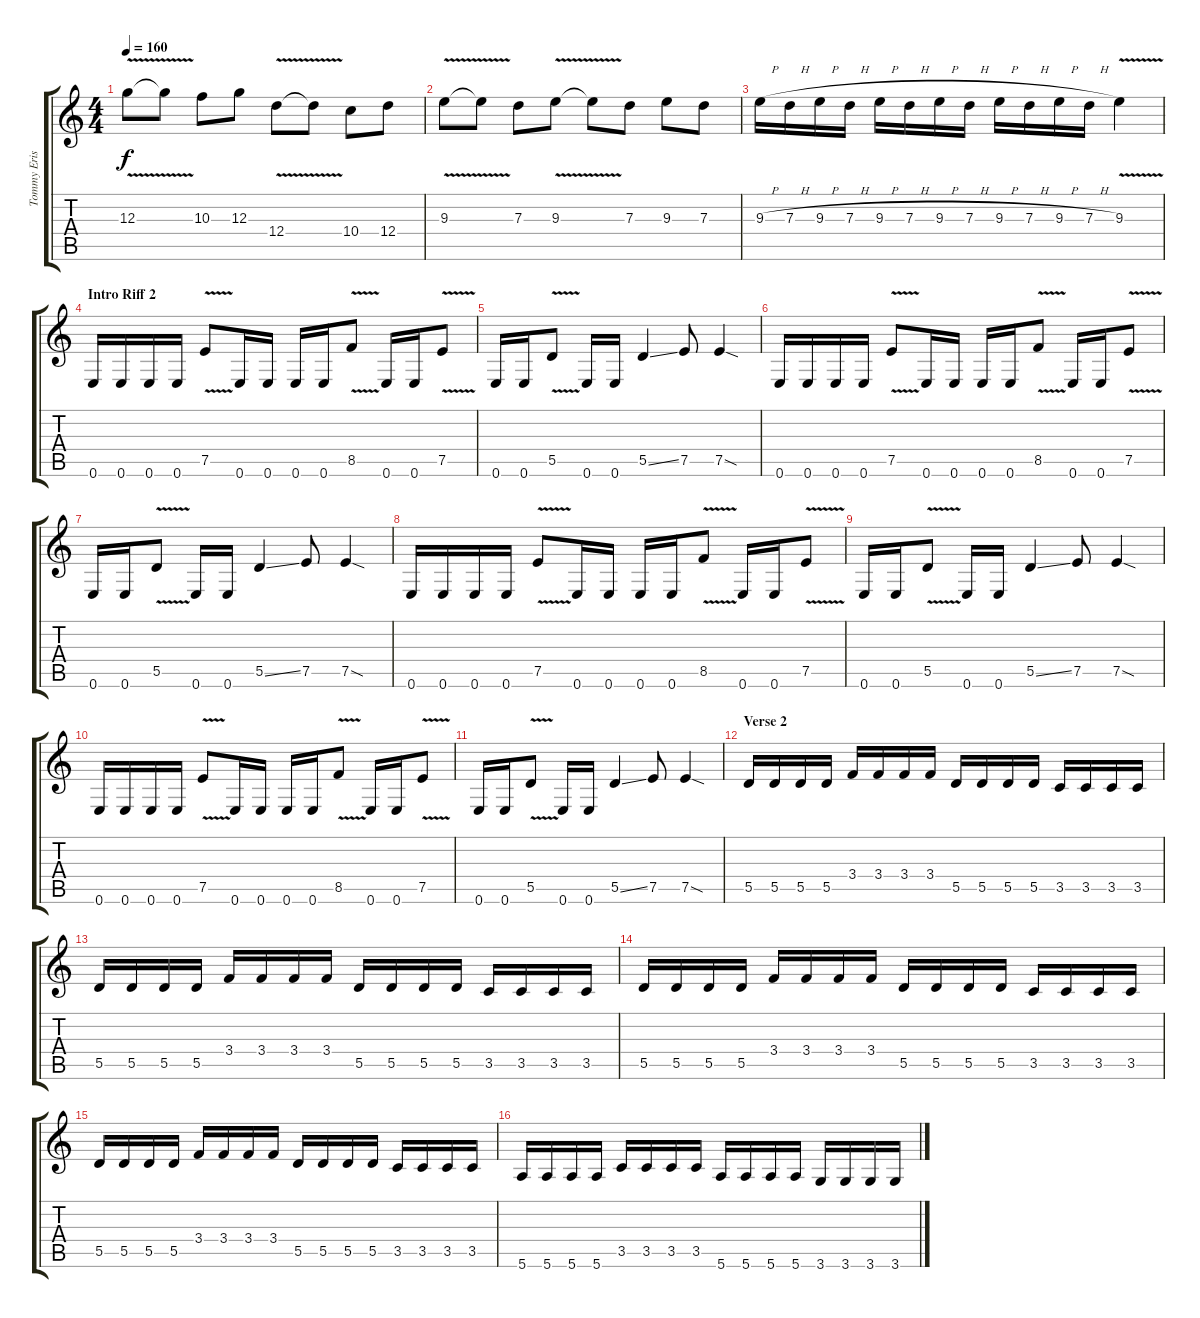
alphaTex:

\track ("Tommy Erisson" "Tommy Eris") {instrument overdrivenguitar}
\staff {score tabs}
\tuning (E4 B3 G3 D3 A2 E2) {hide}
\ts (4 4)
\tempo 160
\clef g2
\ks c
12.3{v}.8{dy f} 12.3{t}.8 10.3.8 12.3.8 12.4{v}.8 12.4{t}.8 10.4.8 12.4.8 |
9.3{v}.8 9.3{t}.8 7.3.8 9.3{v}.8 9.3{t}.8 7.3.8 9.3.8 7.3.8 |
9.3{h}.16 7.3{h}.16 9.3{h}.16 7.3{h}.16 9.3{h}.16 7.3{h}.16 9.3{h}.16 7.3{h}.16 9.3{h}.16 7.3{h}.16 9.3{h}.16 7.3{h}.16 9.3{v}.4 |
\section ("" "Intro Riff 2")
0.6.16{volume 13 balance 16 instrument overdrivenguitar} 0.6.16 0.6.16 0.6.16 7.5{v}.8 0.6.16 0.6.16 0.6.16 0.6.16 8.5{v}.8 0.6.16 0.6.16 7.5{v}.8 |
0.6.16 0.6.16 5.5{v}.8 0.6.16 0.6.16 5.5{ss}.4 7.5.8 7.5{sod}.4 |
0.6.16 0.6.16 0.6.16 0.6.16 7.5{v}.8 0.6.16 0.6.16 0.6.16 0.6.16 8.5{v}.8 0.6.16 0.6.16 7.5{v}.8 |
0.6.16 0.6.16 5.5{v}.8 0.6.16 0.6.16 5.5{ss}.4 7.5.8 7.5{sod}.4 |
0.6.16 0.6.16 0.6.16 0.6.16 7.5{v}.8 0.6.16 0.6.16 0.6.16 0.6.16 8.5{v}.8 0.6.16 0.6.16 7.5{v}.8 |
0.6.16 0.6.16 5.5{v}.8 0.6.16 0.6.16 5.5{ss}.4 7.5.8 7.5{sod}.4 |
0.6.16 0.6.16 0.6.16 0.6.16 7.5{v}.8 0.6.16 0.6.16 0.6.16 0.6.16 8.5{v}.8 0.6.16 0.6.16 7.5{v}.8 |
0.6.16 0.6.16 5.5{v}.8 0.6.16 0.6.16 5.5{ss}.4 7.5.8 7.5{sod}.4 |
\section ("" "Verse 2")
5.5.16{volume 13 balance 16 instrument overdrivenguitar} 5.5.16 5.5.16 5.5.16 3.4.16 3.4.16 3.4.16 3.4.16 5.5.16 5.5.16 5.5.16 5.5.16 3.5.16 3.5.16 3.5.16 3.5.16 |
5.5.16 5.5.16 5.5.16 5.5.16 3.4.16 3.4.16 3.4.16 3.4.16 5.5.16 5.5.16 5.5.16 5.5.16 3.5.16 3.5.16 3.5.16 3.5.16 |
5.5.16 5.5.16 5.5.16 5.5.16 3.4.16 3.4.16 3.4.16 3.4.16 5.5.16 5.5.16 5.5.16 5.5.16 3.5.16 3.5.16 3.5.16 3.5.16 |
5.5.16 5.5.16 5.5.16 5.5.16 3.4.16 3.4.16 3.4.16 3.4.16 5.5.16 5.5.16 5.5.16 5.5.16 3.5.16 3.5.16 3.5.16 3.5.16 |
5.6.16 5.6.16 5.6.16 5.6.16 3.5.16 3.5.16 3.5.16 3.5.16 5.6.16 5.6.16 5.6.16 5.6.16 3.6.16 3.6.16 3.6.16 3.6.16
